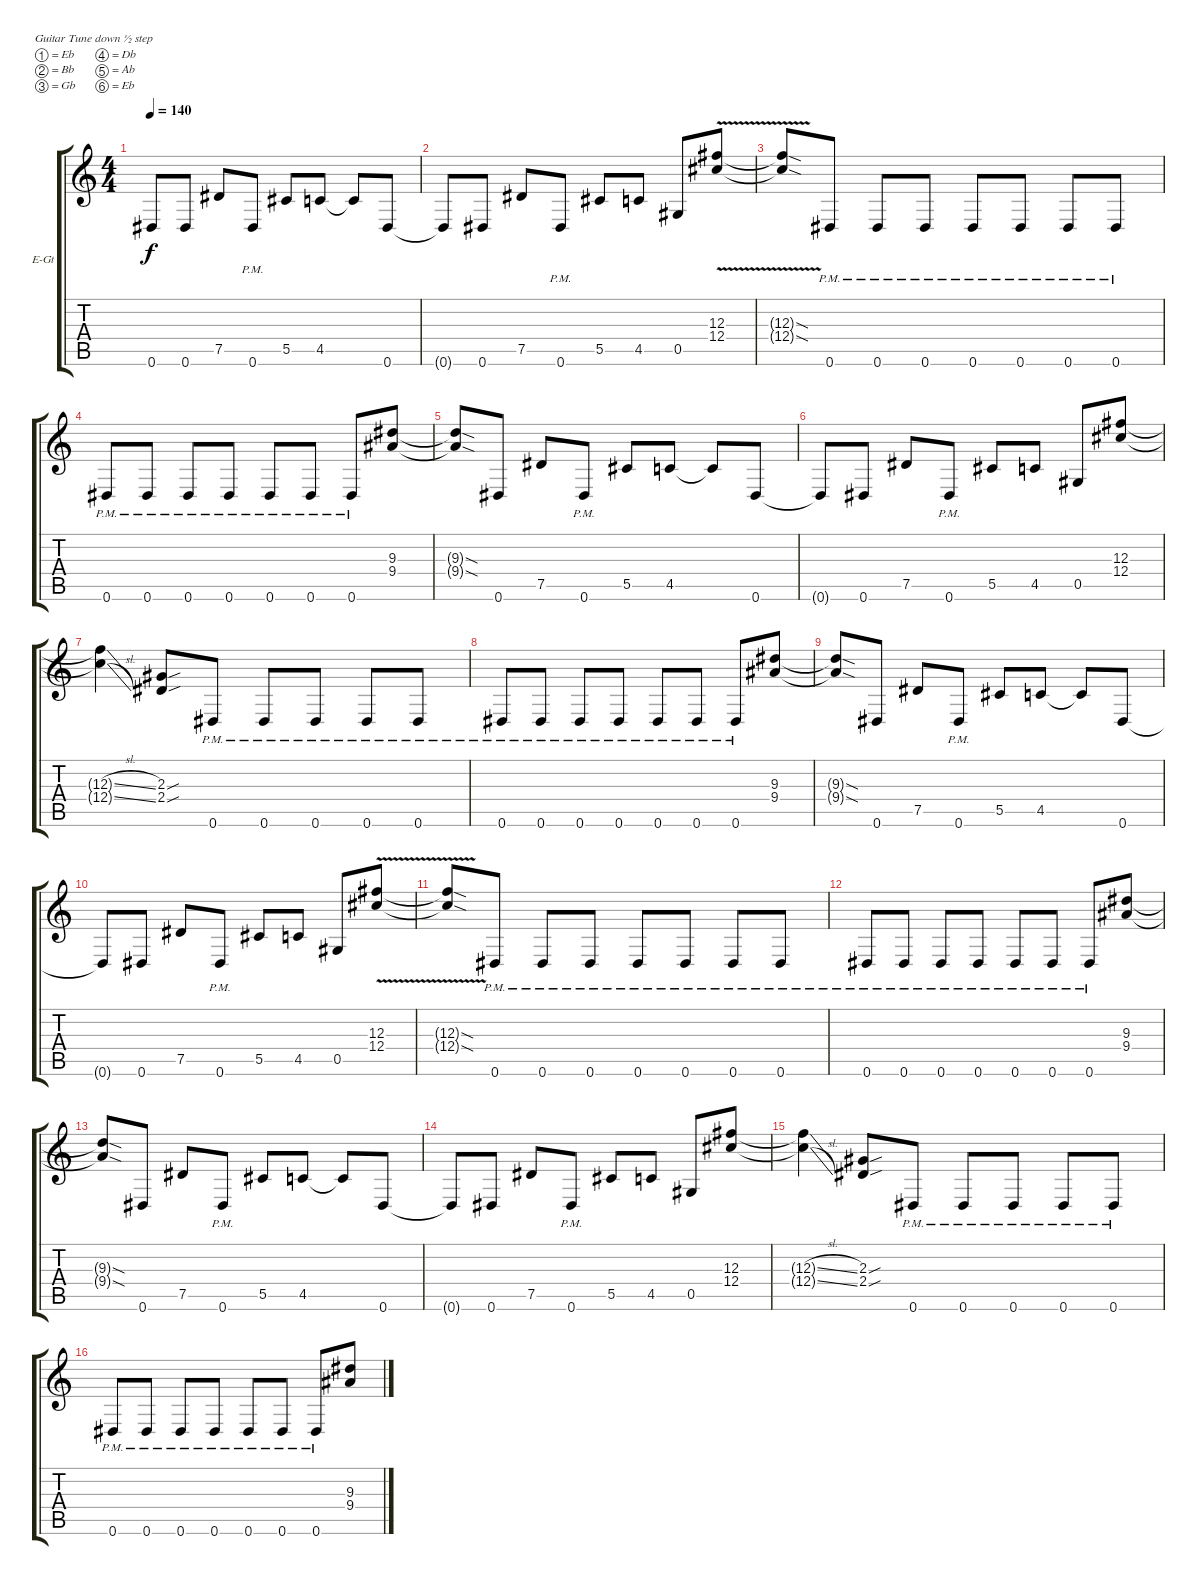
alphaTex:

\defaultSystemsLayout 4
\bracketExtendMode groupsimilarinstruments
\firstSystemTrackNameOrientation horizontal
\otherSystemsTrackNameOrientation horizontal
\track ("Tracii" "E-Gt") {instrument distortionguitar}
\staff {score tabs}
\tuning (Eb4 Bb3 Gb3 Db3 Ab2 Eb2)
\ts (4 4)
\tempo 140
\clef g2
\ks c
0.6{t}.8{dy f} 0.6.8 7.5.8 0.6{pm}.8 5.5.8 4.5.8 4.5{t}.8 0.6.8 |
0.6{t}.8 0.6.8 7.5.8 0.6{pm}.8 5.5.8 4.5.8 0.5.8 (12.4{v} 12.3{v}).8 |
(12.3{v sod t} 12.4{v sod t}).8 0.6{pm}.8 0.6{pm}.8 0.6{pm}.8 0.6{pm}.8 0.6{pm}.8 0.6{pm}.8 0.6{pm}.8 |
0.6{pm}.8 0.6{pm}.8 0.6{pm}.8 0.6{pm}.8 0.6{pm}.8 0.6{pm}.8 0.6{pm}.8 (9.4 9.3).8 |
(9.4{sod t} 9.3{sod t}).8 0.6.8 7.5.8 0.6{pm}.8 5.5.8 4.5.8 4.5{t}.8 0.6.8 |
0.6{t}.8 0.6.8 7.5.8 0.6{pm}.8 5.5.8 4.5.8 0.5.8 (12.4 12.3).8 |
(12.3{sl t} 12.4{sl t}).4 (2.4{sou} 2.3{sou}).8 0.6{pm}.8 0.6{pm}.8 0.6{pm}.8 0.6{pm}.8 0.6{pm}.8 |
0.6{pm}.8 0.6{pm}.8 0.6{pm}.8 0.6{pm}.8 0.6{pm}.8 0.6{pm}.8 0.6{pm}.8 (9.4 9.3).8 |
(9.4{sod t} 9.3{sod t}).8 0.6.8 7.5.8 0.6{pm}.8 5.5.8 4.5.8 4.5{t}.8 0.6.8 |
0.6{t}.8 0.6.8 7.5.8 0.6{pm}.8 5.5.8 4.5.8 0.5.8 (12.4{v} 12.3{v}).8 |
(12.3{v sod t} 12.4{v sod t}).8 0.6{pm}.8 0.6{pm}.8 0.6{pm}.8 0.6{pm}.8 0.6{pm}.8 0.6{pm}.8 0.6{pm}.8 |
0.6{pm}.8 0.6{pm}.8 0.6{pm}.8 0.6{pm}.8 0.6{pm}.8 0.6{pm}.8 0.6{pm}.8 (9.4 9.3).8 |
(9.4{sod t} 9.3{sod t}).8 0.6.8 7.5.8 0.6{pm}.8 5.5.8 4.5.8 4.5{t}.8 0.6.8 |
0.6{t}.8 0.6.8 7.5.8 0.6{pm}.8 5.5.8 4.5.8 0.5.8 (12.4 12.3).8 |
(12.3{sl t} 12.4{sl t}).4 (2.4{sou} 2.3{sou}).8 0.6{pm}.8 0.6{pm}.8 0.6{pm}.8 0.6{pm}.8 0.6{pm}.8 |
0.6{pm}.8 0.6{pm}.8 0.6{pm}.8 0.6{pm}.8 0.6{pm}.8 0.6{pm}.8 0.6{pm}.8 (9.4 9.3).8
